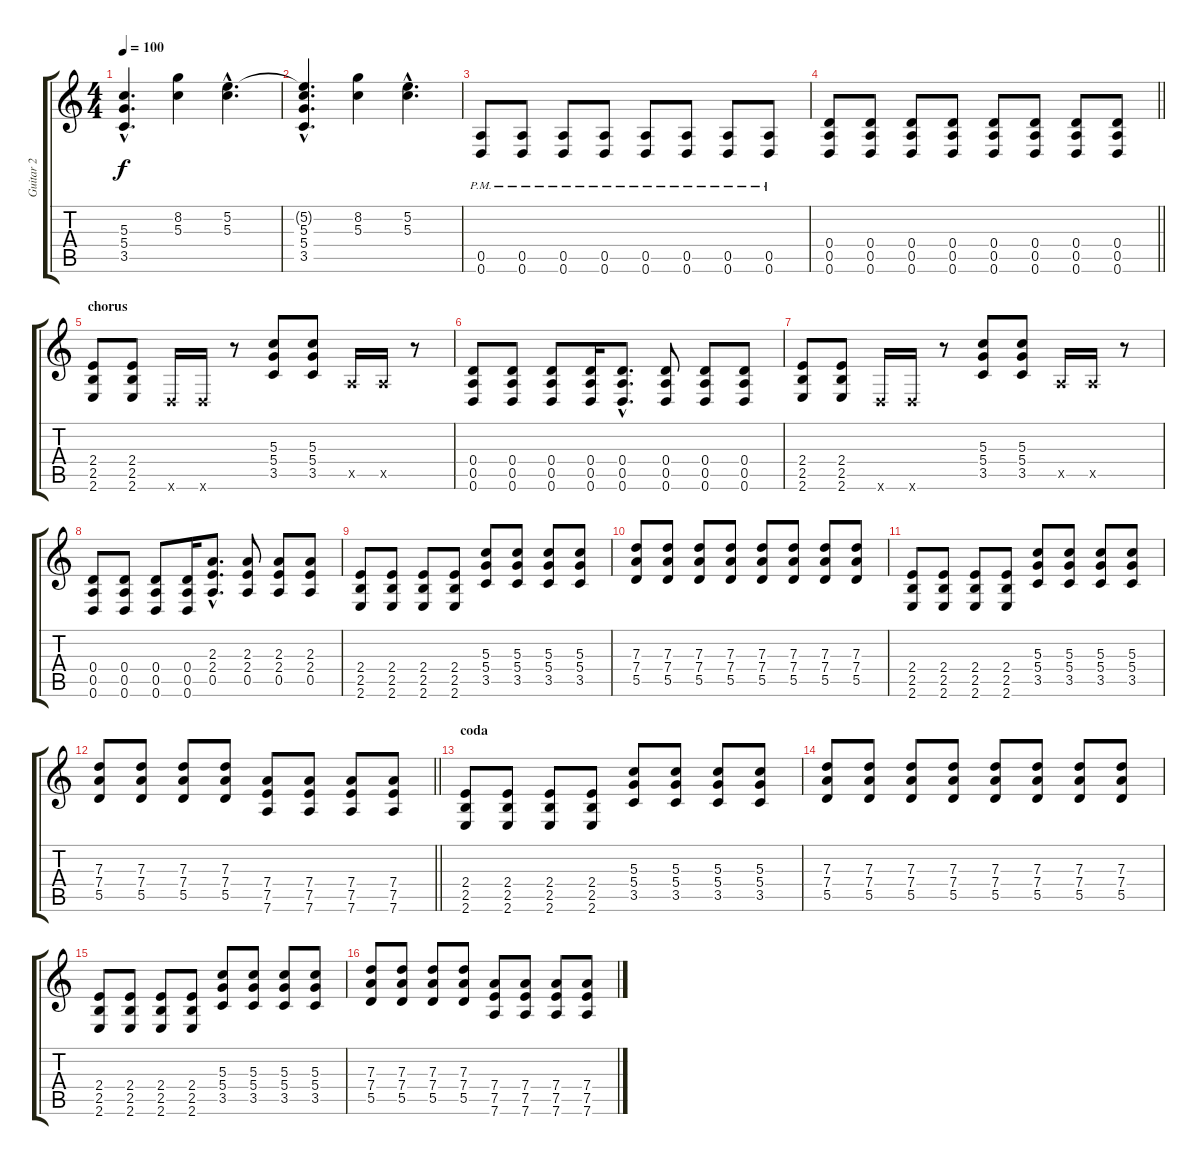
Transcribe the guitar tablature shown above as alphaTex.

\track ("Guitar 2" "Guitar 2") {instrument distortionguitar}
\staff {score tabs}
\tuning (E4 B3 G3 D3 A2 D2) {hide}
\ts (4 4)
\tempo 100
\clef g2
\ks c
(5.3{hac} 5.4{hac} 3.5{hac}).4{d dy f} (8.2 5.3).4 (5.2{hac} 5.3{hac}).4{d} |
(5.2{hac t} 5.3{hac} 5.4{hac} 3.5{hac}).4{d} (8.2 5.3).4 (5.2{hac} 5.3{hac}).4{d} |
(0.5{pm} 0.6{pm}).8 (0.5{pm} 0.6{pm}).8 (0.5{pm} 0.6{pm}).8 (0.5{pm} 0.6{pm}).8 (0.5{pm} 0.6{pm}).8 (0.5{pm} 0.6{pm}).8 (0.5{pm} 0.6{pm}).8 (0.5{pm} 0.6{pm}).8 |
\barLineRight lightlight
(0.4 0.5 0.6).8 (0.4 0.5 0.6).8 (0.4 0.5 0.6).8 (0.4 0.5 0.6).8 (0.4 0.5 0.6).8 (0.4 0.5 0.6).8 (0.4 0.5 0.6).8 (0.4 0.5 0.6).8 |
\section ("" "chorus")
(2.4 2.5 2.6).8 (2.4 2.5 2.6).8 0.6{x}.16 0.6{x}.16 r.8 (5.3 5.4 3.5).8 (5.3 5.4 3.5).8 0.5{x}.16 0.5{x}.16 r.8 |
(0.4 0.5 0.6).8 (0.4 0.5 0.6).8 (0.4 0.5 0.6).8 (0.4 0.5 0.6).16 (0.4{hac} 0.5{hac} 0.6{hac}).8{d} (0.4 0.5 0.6).8 (0.4 0.5 0.6).8 (0.4 0.5 0.6).8 |
(2.4 2.5 2.6).8 (2.4 2.5 2.6).8 0.6{x}.16 0.6{x}.16 r.8 (5.3 5.4 3.5).8 (5.3 5.4 3.5).8 0.5{x}.16 0.5{x}.16 r.8 |
(0.4 0.5 0.6).8 (0.4 0.5 0.6).8 (0.4 0.5 0.6).8 (0.4 0.5 0.6).16 (2.3{hac} 2.4{hac} 0.5{hac}).8{d} (2.3 2.4 0.5).8 (2.3 2.4 0.5).8 (2.3 2.4 0.5).8 |
(2.4 2.5 2.6).8 (2.4 2.5 2.6).8 (2.4 2.5 2.6).8 (2.4 2.5 2.6).8 (5.3 5.4 3.5).8 (5.3 5.4 3.5).8 (5.3 5.4 3.5).8 (5.3 5.4 3.5).8 |
(7.3 7.4 5.5).8 (7.3 7.4 5.5).8 (7.3 7.4 5.5).8 (7.3 7.4 5.5).8 (7.3 7.4 5.5).8 (7.3 7.4 5.5).8 (7.3 7.4 5.5).8 (7.3 7.4 5.5).8 |
(2.4 2.5 2.6).8 (2.4 2.5 2.6).8 (2.4 2.5 2.6).8 (2.4 2.5 2.6).8 (5.3 5.4 3.5).8 (5.3 5.4 3.5).8 (5.3 5.4 3.5).8 (5.3 5.4 3.5).8 |
\barLineRight lightlight
(7.3 7.4 5.5).8 (7.3 7.4 5.5).8 (7.3 7.4 5.5).8 (7.3 7.4 5.5).8 (7.4 7.5 7.6).8 (7.4 7.5 7.6).8 (7.4 7.5 7.6).8 (7.4 7.5 7.6).8 |
\section ("" "coda")
(2.4 2.5 2.6).8 (2.4 2.5 2.6).8 (2.4 2.5 2.6).8 (2.4 2.5 2.6).8 (5.3 5.4 3.5).8 (5.3 5.4 3.5).8 (5.3 5.4 3.5).8 (5.3 5.4 3.5).8 |
(7.3 7.4 5.5).8 (7.3 7.4 5.5).8 (7.3 7.4 5.5).8 (7.3 7.4 5.5).8 (7.3 7.4 5.5).8 (7.3 7.4 5.5).8 (7.3 7.4 5.5).8 (7.3 7.4 5.5).8 |
(2.4 2.5 2.6).8 (2.4 2.5 2.6).8 (2.4 2.5 2.6).8 (2.4 2.5 2.6).8 (5.3 5.4 3.5).8 (5.3 5.4 3.5).8 (5.3 5.4 3.5).8 (5.3 5.4 3.5).8 |
(7.3 7.4 5.5).8 (7.3 7.4 5.5).8 (7.3 7.4 5.5).8 (7.3 7.4 5.5).8 (7.4 7.5 7.6).8 (7.4 7.5 7.6).8 (7.4 7.5 7.6).8 (7.4 7.5 7.6).8
